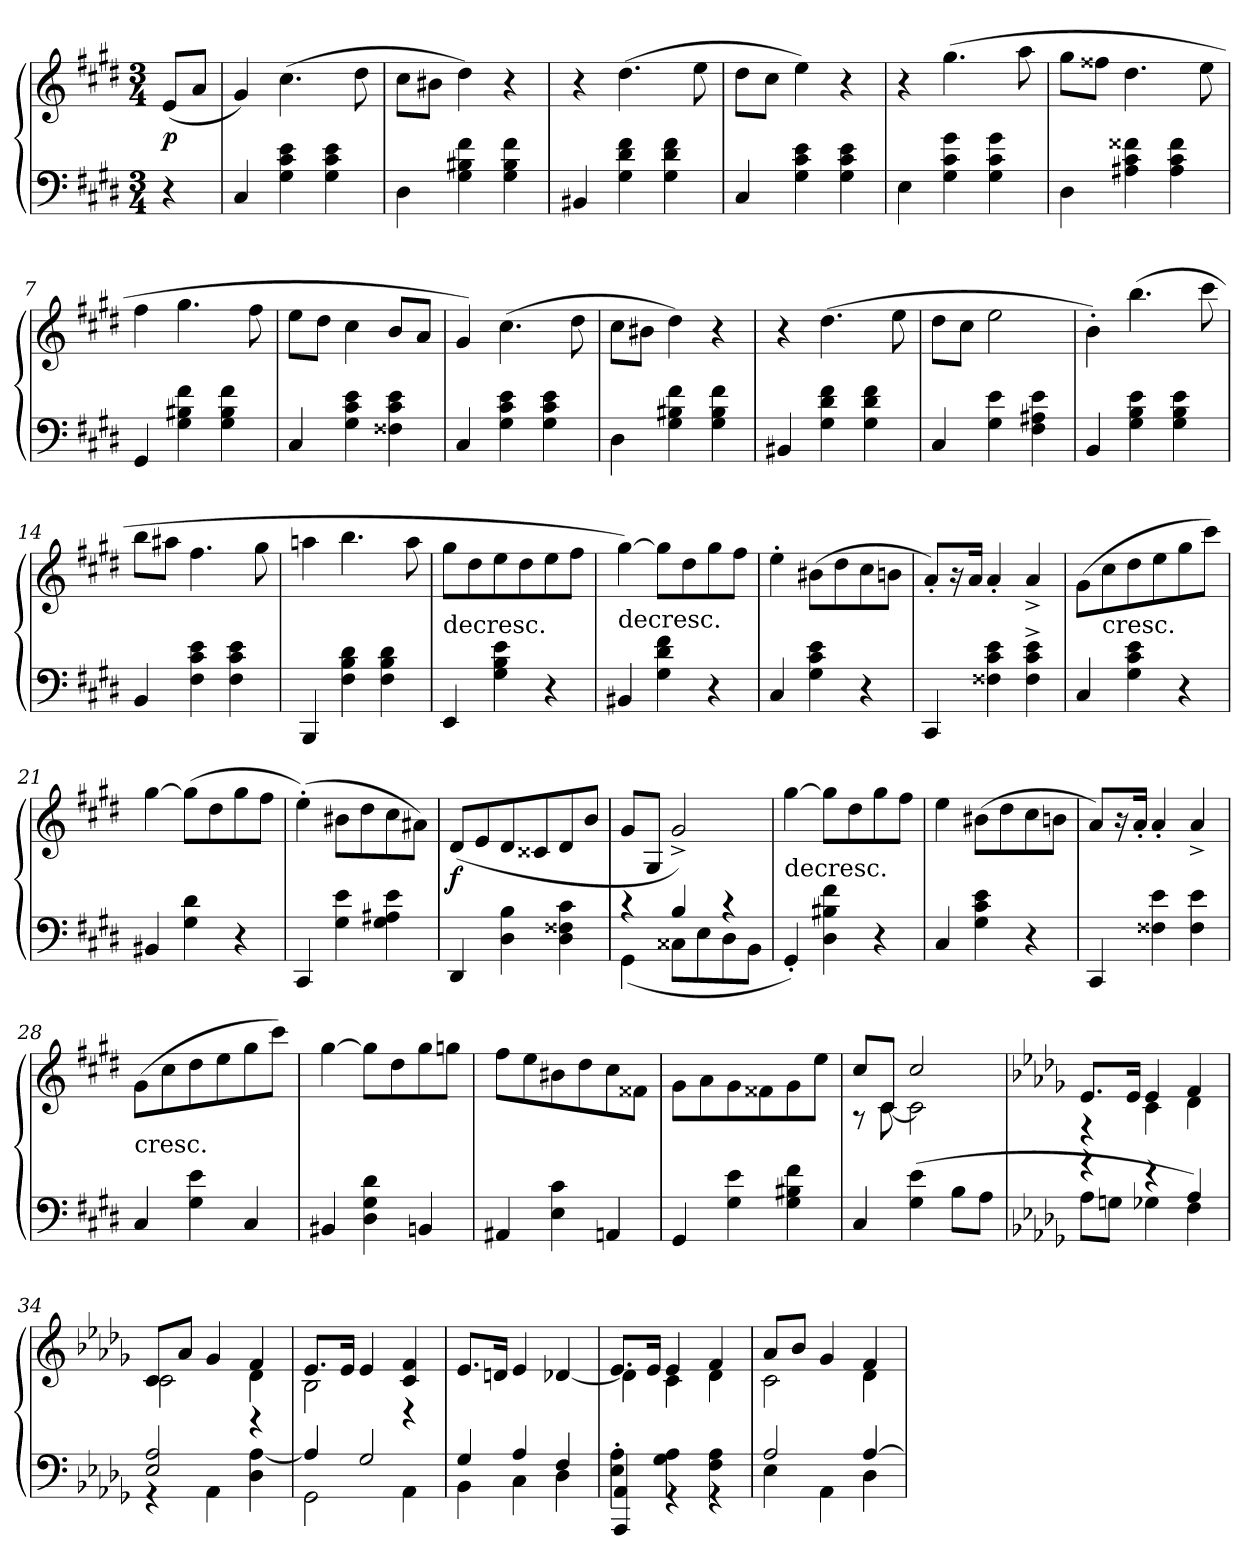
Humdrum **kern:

**kern	**kern	**dynam
*part1	*part1	*part1
*staff2	*staff1	*staff1/2
*clefF4	*clefG2	*
*k[f#c#g#d#]	*k[f#c#g#d#]	*
*c#:	*c#:	*
*M3/4	*M3/4	*
=	=	=
4r	(8e/L	p
.	8a/J	.
=1	=1	=1
4C#/	4g#/)	.
4G#\ 4c#\ 4e\	(4.cc#\	.
4G#\ 4c#\ 4e\	.	.
.	8dd#\	.
=2	=2	=2
4D#\	8cc#\L	.
.	8b#X\J	.
4G#\ 4B#X\ 4f#\	4dd#\)	.
4G#\ 4B#\ 4f#\	4r	.
=3	=3	=3
4BB#X/	4r	.
4G#\ 4d#\ 4f#\	(4.dd#\	.
4G#\ 4d#\ 4f#\	.	.
.	8ee\	.
=4	=4	=4
4C#/	8dd#\L	.
.	8cc#\J	.
4G#\ 4c#\ 4e\	4ee\)	.
4G#\ 4c#\ 4e\	4r	.
=5	=5	=5
4E\	4r	.
4G#\ 4c#\ 4g#\	(4.gg#\	.
4G#\ 4c#\ 4g#\	.	.
.	8aa\	.
=6	=6	=6
4D#\	8gg#\L	.
.	8ff##X\J	.
4A#X\ 4c#\ 4f##X\	4.dd#\	.
4A#\ 4c#\ 4f##\	.	.
.	8ee\	.
=7	=7	=7
4GG#/	4ff#\	.
4G#\ 4B#X\ 4f#\	4.gg#\	.
4G#\ 4B#\ 4f#\	.	.
.	8ff#\	.
=8	=8	=8
4C#/	8ee\L	.
.	8dd#\J	.
4G#\ 4c#\ 4e\	4cc#\	.
4F##X\ 4c#\ 4e\	8b/L	.
.	8a/J	.
=9	=9	=9
4C#/	4g#/)	.
4G#\ 4c#\ 4e\	(4.cc#\	.
4G#\ 4c#\ 4e\	.	.
.	8dd#\	.
=10	=10	=10
4D#\	8cc#\L	.
.	8b#X\J	.
4G#\ 4B#X\ 4f#\	4dd#\)	.
4G#\ 4B#\ 4f#\	4r	.
=11	=11	=11
4BB#X/	4r	.
4G#\ 4d#\ 4f#\	(4.dd#\	.
4G#\ 4d#\ 4f#\	.	.
.	8ee\	.
=12	=12	=12
4C#/	8dd#\L	.
.	8cc#\J	.
4G#\ 4e\	2ee\	.
4F#\ 4A#X\ 4e\	.	.
=13	=13	=13
4BB/	4b'\)	.
4G#\ 4B\ 4e\	(4.bb\	.
4G#\ 4B\ 4e\	.	.
.	8ccc#\	.
=14	=14	=14
4BB/	8bb\L	.
.	8aa#X\J	.
4F#\ 4c#\ 4e\	4.ff#\	.
4F#\ 4c#\ 4e\	.	.
.	8gg#\	.
=15	=15	=15
4BBB/	4aan\	.
4F#\ 4B\ 4d#\	4.bb\	.
4F#\ 4B\ 4d#\	.	.
.	8aa\	.
=16	=16	=16
!	!LO:TX:c:t=decresc.	!
4EE/	8gg#\L	.
.	8dd#\	.
4G#\ 4B\ 4e\	8ee\	.
.	8dd#\	.
4r	8ee\	.
.	8ff#\J	.
=17	=17	=17
!	!LO:TX:c:t=decresc.	!
4BB#X/	[4gg#\)	.
4G#\ 4d#\ 4f#\	8gg#\L]	.
.	8dd#\	.
4r	8gg#\	.
.	8ff#\J	.
=18	=18	=18
4C#/	4ee'\	.
4G#\ 4c#\ 4e\	(8b#X\L	.
.	8dd#\	.
4r	8cc#\	.
.	8bn\J	.
=19	=19	=19
4CC#/	8a'/L)	.
.	16r	.
.	16a/Jk	.
4F##X\ 4c#\ 4e\	4a'/	.
4F##^\ 4c#^\ 4e^\	4a^/	.
=20	=20	=20
4C#/	(8g#\L	.
!	!LO:TX:c:t=cresc.	!
.	8cc#\	.
4G#\ 4c#\ 4e\	8dd#\	.
.	8ee\	.
4r	8gg#\	.
.	8ccc#\J)	.
=21	=21	=21
4BB#X/	[4gg#\	.
4G#\ 4d#\	(8gg#\L]	.
.	8dd#\	.
4r	8gg#\	.
.	8ff#\J	.
=22	=22	=22
4CC#/	(4ee'\)	.
4G#\ 4e\	8b#X\L	.
.	8dd#\	.
4G#\ 4A#X\ 4e\	8cc#\	.
.	8a#X\J)	.
=23	=23	=23
4DD#/	(8d#/L	f
.	8e/	.
4D#\ 4B\	8d#/	.
.	8c##X/	.
4D#\ 4F##X\ 4c#\	8d#/	.
.	8b/J	.
=24	=24	=24
*^	*	*
4r	(4GG#\	8g#/L	.
.	.	8G#/J	.
4B/	8C##X\L	2g#^/)	.
.	8E\	.	.
4r	8D#\	.	.
.	8BB\J	.	.
=25	=25	=25	=25
!	!	!LO:TX:c:t=decresc.	!
*v	*v	*	*
4GG#'/)	[4gg#\	.
4D#\ 4B#X\ 4f#\	8gg#\L]	.
.	8dd#\	.
4r	8gg#\	.
.	8ff#\J	.
=26	=26	=26
4C#/	4ee\	.
4G#\ 4c#\ 4e\	(8b#X\L	.
.	8dd#\	.
4r	8cc#\	.
.	8bn\J	.
=27	=27	=27
4CC#/	8a/L)	.
.	16r	.
.	16a'/Jk	.
4F##X\ 4e\	4a'/	.
4F##\ 4e\	4a^/	.
=28	=28	=28
!	!LO:TX:c:t=cresc.	!
4C#/	(8g#\L	.
.	8cc#\	.
4G#\ 4e\	8dd#\	.
.	8ee\	.
4C#/	8gg#\	.
.	8ccc#\J)	.
=29	=29	=29
4BB#X/	[4gg#\	.
4D#\ 4G#\ 4d#\	8gg#\L]	.
.	8dd#\	.
4BBn/	8gg#\	.
.	8ggn\J	.
=30	=30	=30
4AA#X/	8ff#\L	.
.	8ee\	.
4E\ 4c#\	8b#X\	.
.	8dd#\	.
4AAn/	8cc#\	.
.	8f##X\J	.
=31	=31	=31
4GG#/	8g#\L	.
.	8a\	.
4G#\ 4e\	8g#\	.
.	8f##X\	.
4G#\ 4B#X\ 4f#\	8g#\	.
.	8ee\J	.
=32	=32	=32
*	*^	*
4C#/	8cc#/L	8r	.
.	8c#/J	[8c#\	.
(4G#\ 4e\	2cc#/	2c#\]	.
8B\L	.	.	.
8A\J	.	.	.
=33	=33	=33	=33
*k[b-e-a-d-g-]	*k[b-e-a-d-g-]	*	*
*^	*	*	*
4r	8A-\L	8.e-/L	4r	.
.	8Gn\J	.	.	.
.	.	16e-/Jk	.	.
4r	4G-X\	4e-/	4c\	.
4A-/)	4F\	4f/	4d-\	.
=34	=34	=34	=34	=34
2E-/ 2A-/	4r	8c/L	2c\	.
.	.	8a-/J	.	.
.	4AA-\	4g-/	.	.
4r	4D-\ [4A-\	4f/	4d-\	.
=35	=35	=35	=35	=35
4A-/]	2GG-\	8.e-/L	2B-\	.
.	.	16e-/Jk	.	.
2G-/	.	4e-/	.	.
.	4AA-\	4c/ 4f/	4r	.
*	*	*v	*v	*
=36	=36	=36	=36
4G-/	4BB-\	8.e-/L	.
.	.	16dn/Jk	.
4A-/	4C\	4e-/	.
4F/	4D-\	[4d-X/	.
=37	=37	=37	=37
*	*	*^	*
4E-'\ 4A-'\	4AAA-/ 4AA-/	8.e-/L	4d-\]	.
.	.	16e-/Jk	.	.
4G-\ 4A-\	4r	4e-/	4c\	.
4F\ 4A-\	4r	4f/	4d-\	.
=38	=38	=38	=38	=38
2A-/	4E-\	8a-/L	2c\	.
.	.	8b-/J	.	.
.	4AA-\	4g-/	.	.
[4A-/	4D-\	4f/	4d-\	.
*v	*v	*	*	*
*	*v	*v	*
=	=	=
*-	*-	*-
